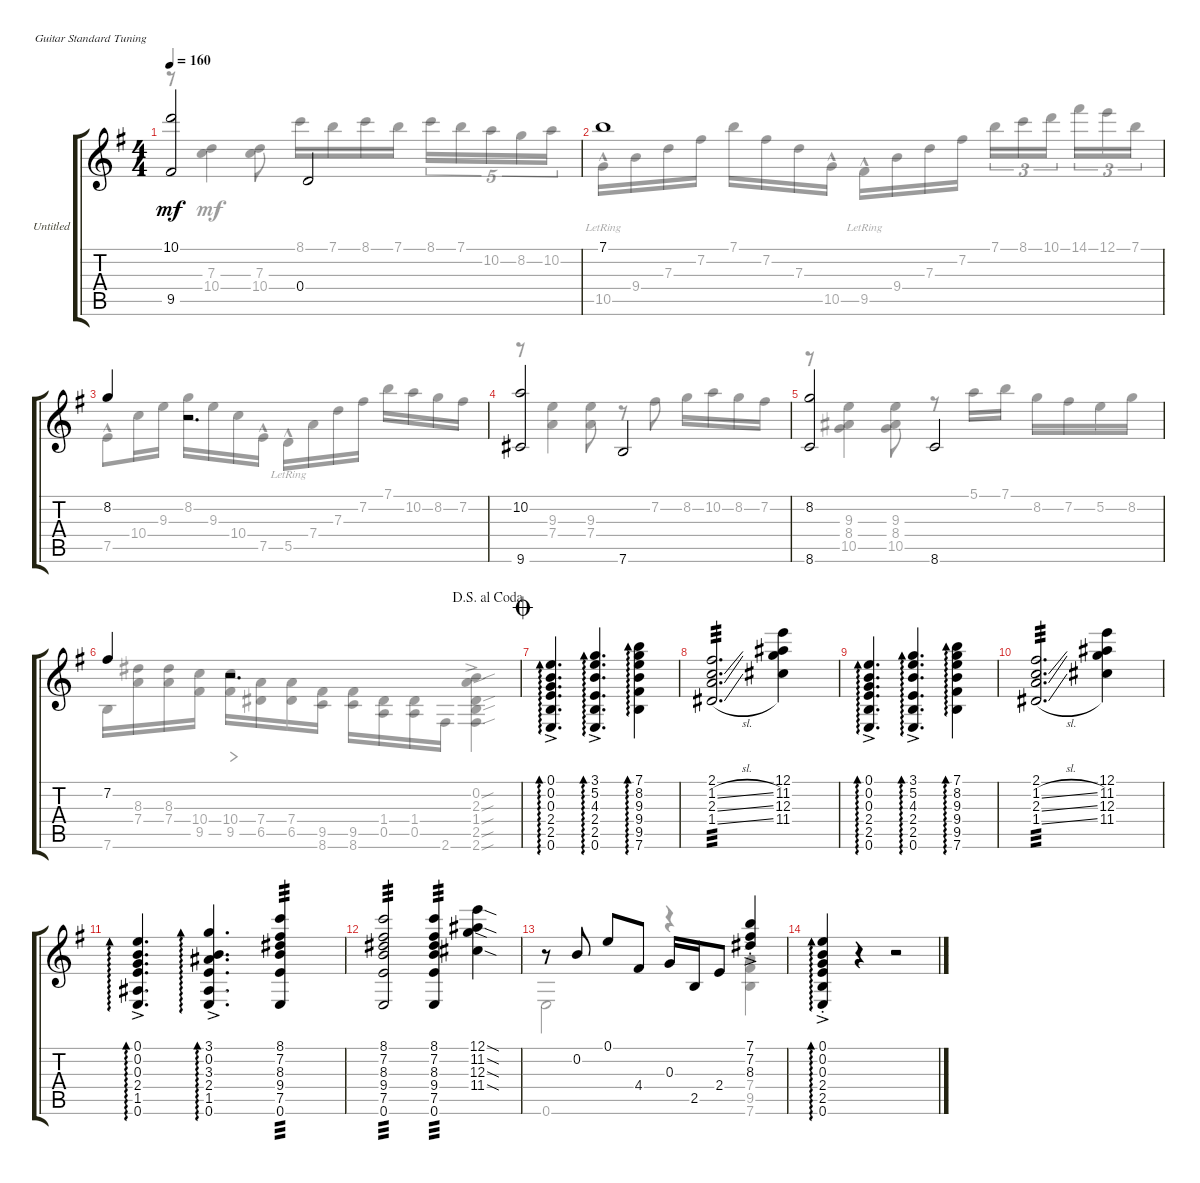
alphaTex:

\bracketExtendMode groupsimilarinstruments
\firstSystemTrackNameOrientation horizontal
\otherSystemsTrackNameOrientation horizontal
\track ("Untitled" "Untitled") {instrument acousticguitarnylon}
\staff {score tabs}
\tuning (E4 B3 G3 D3 A2 E2)
\voice
\ts (4 4)
\tempo 160
\clef g2
\ks eminor
(10.1 9.5).2{dy mf} 0.4.2 |
7.1.1 |
8.2.4 r.2{d} |
(10.2 9.6).2 7.6.2 |
(8.2 8.6).2 8.6.2 |
\jump dalsegnoalcoda
7.2.4 r.2{d} |
\jump coda
(0.1{ac} 0.2{ac} 0.3{ac} 2.4{ac} 2.5{ac} 0.6{ac}).4{d ad 0} (3.1{ac} 5.2{ac} 4.3{ac} 2.4{ac} 2.5{ac} 0.6{ac}).4{d ad 0} (7.1 8.2 9.3 9.4 9.5 7.6).4{ad 0} |
(2.1 1.2{sl} 2.3{sl} 1.4{sl}).2{d tp 3} (12.1 11.2 12.3 11.4).4 |
(0.1{ac} 0.2{ac} 0.3{ac} 2.4{ac} 2.5{ac} 0.6{ac}).4{d ad 0} (3.1{ac} 5.2{ac} 4.3{ac} 2.4{ac} 2.5{ac} 0.6{ac}).4{d ad 0} (7.1 8.2 9.3 9.4 9.5 7.6).4{ad 0} |
(2.1 1.2{sl} 2.3{sl} 1.4{sl}).2{d tp 3} (12.1 11.2 12.3 11.4).4 |
(0.1{ac} 0.2{ac} 0.3{ac} 2.4{ac} 1.5{ac} 0.6{ac}).4{d ad 0} (3.1{ac} 0.2{ac} 3.3{ac} 2.4{ac} 1.5{ac} 0.6{ac}).4{d ad 0} (8.1 7.2 8.3 9.4 7.5 0.6).4{tp 3} |
(8.1 7.2 8.3 9.4 7.5 0.6).2{tp 3} (8.1 7.2 8.3 9.4 7.5 0.6).4{tp 3} (12.1{sod} 11.2{sod} 12.3{sod} 11.4{sod}).4 |
r.8 0.2.8 0.1.8 4.4.8 0.3.16 2.5.16 2.4.8 (7.1{ac st} 7.2{ac st} 8.3{ac st}).4 |
(0.1{ac st} 0.2{ac st} 0.3{ac st} 2.4{ac st} 2.5{ac st} 0.6{ac st}).4{ad 0} r.4 r.2
\voice
\clef g2
\ottava regular
\simile none
\ks eminor
r.8{dy mf} (7.3 10.4).4 (7.3 10.4).8 8.1.16 7.1.16 8.1.16 7.1.16 8.1.16{tu (5 4)} 7.1.16{tu (5 4)} 10.2.16{tu (5 4)} 8.2.16{tu (5 4)} 10.2.16{tu (5 4)} |
10.5{hac lr}.16 9.4.16 7.3.16 7.2.16 7.1.16 7.2.16 7.3.16 10.5{hac}.16 9.5{hac lr}.16 9.4.16 7.3.16 7.2.16 7.1.16{tu (3 2)} 8.1.16{tu (3 2)} 10.1.16{tu (3 2)} 14.1.16{tu (3 2)} 12.1.16{tu (3 2)} 7.1.16{tu (3 2)} |
7.5{hac}.8 10.4.16 9.3.16 8.2.16 9.3.16 10.4.16 7.5{hac}.16 5.5{hac lr}.16 7.4.16 7.3.16 7.2.16 7.1.16 10.2.16 8.2.16 7.2.16 |
r.8 (9.3 7.4).4 (9.3 7.4).8 r.8 7.2.8 8.2.16 10.2.16 8.2.16 7.2.16 |
r.8 (9.3 8.4 10.5).4 (9.3 8.4 10.5).8 r.8 5.1.16 7.1.16 8.2.16 7.2.16 5.2.16 8.2.16 |
7.6.16 (8.3 7.4).16 (8.3 7.4).16 (10.4 9.5).16 (10.4 9.5).16{dec} (7.4 6.5).16 (7.4 6.5).16 (9.5 8.6).16 (9.5 8.6).16 (1.4 0.5).16 (1.4 0.5).16 2.6.16 (0.2{sou ac} 2.3{sou ac} 1.4{sou ac} 2.5{sou ac} 2.6{sou ac}).4 |
|
|
|
|
|
|
0.6.2 r.4 (7.4{ac st} 9.5{ac st} 7.6{ac st}).4 |
